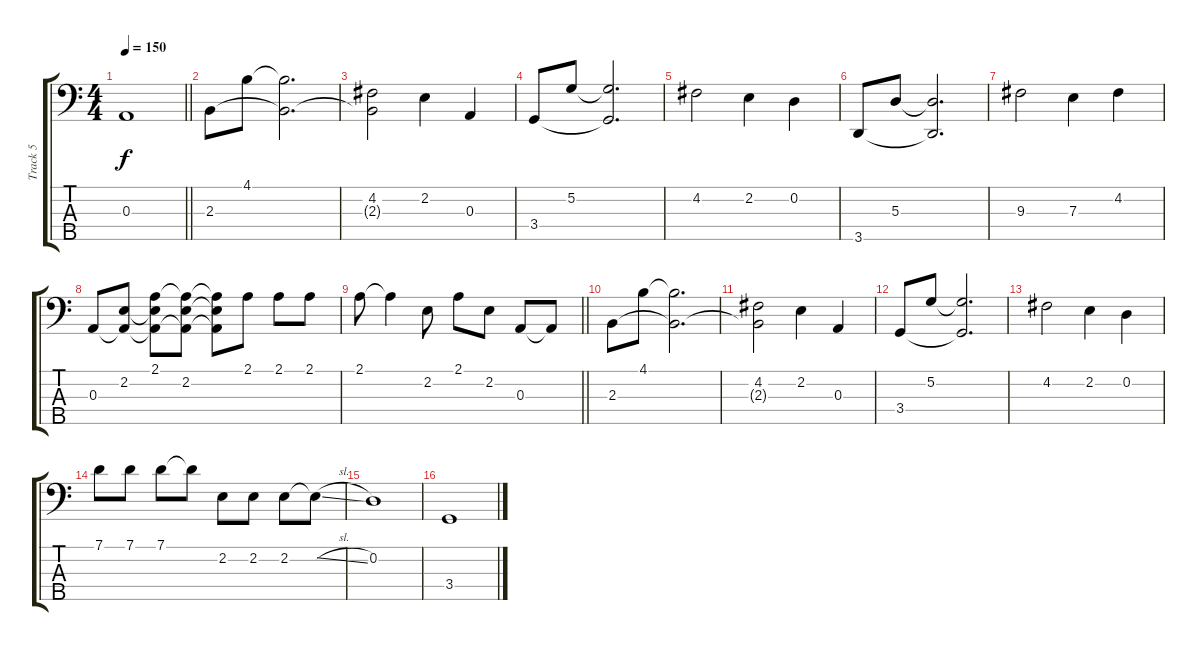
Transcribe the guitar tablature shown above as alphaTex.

\track ("Track 5" "Track 5") {instrument electricbassfinger}
\staff {score tabs}
\tuning (G2 D2 A1 E1 B0) {hide}
\ts (4 4)
\tempo 150
\clef f4
\barLineRight lightlight
\ks c
0.3.1{dy f} |
\section ("" "")
2.3.8 4.1.8 (4.1{t} 2.3{t}).2{d} |
(4.2 2.3{t}).2 2.2.4 0.3.4 |
3.4.8 5.2.8 (5.2{t} 3.4{t}).2{d} |
4.2.2 2.2.4 0.2.4 |
3.5.8 5.3.8 (5.3{t} 3.5{t}).2{d} |
9.3.2 7.3.4 4.2.4 |
0.3.8 (2.2 0.3{t}).8 (2.1 2.2{t} 0.3{t}).8 (2.1{t} 2.2 0.3{t}).8 (2.1{t} 2.2{t} 0.3{t}).8 2.1.8 2.1.8 2.1.8 |
\barLineRight lightlight
2.1.8 2.1{t}.4 2.2.8 2.1.8 2.2.8 0.3.8 0.3{t}.8 |
\section ("" "")
2.3.8 4.1.8 (4.1{t} 2.3{t}).2{d} |
(4.2 2.3{t}).2 2.2.4 0.3.4 |
3.4.8 5.2.8 (5.2{t} 3.4{t}).2{d} |
4.2.2 2.2.4 0.2.4 |
7.1.8 7.1.8 7.1.8 7.1{t}.8 2.2.8 2.2.8 2.2.8 2.2{sl t}.8 |
0.2.1 |
3.4.1
